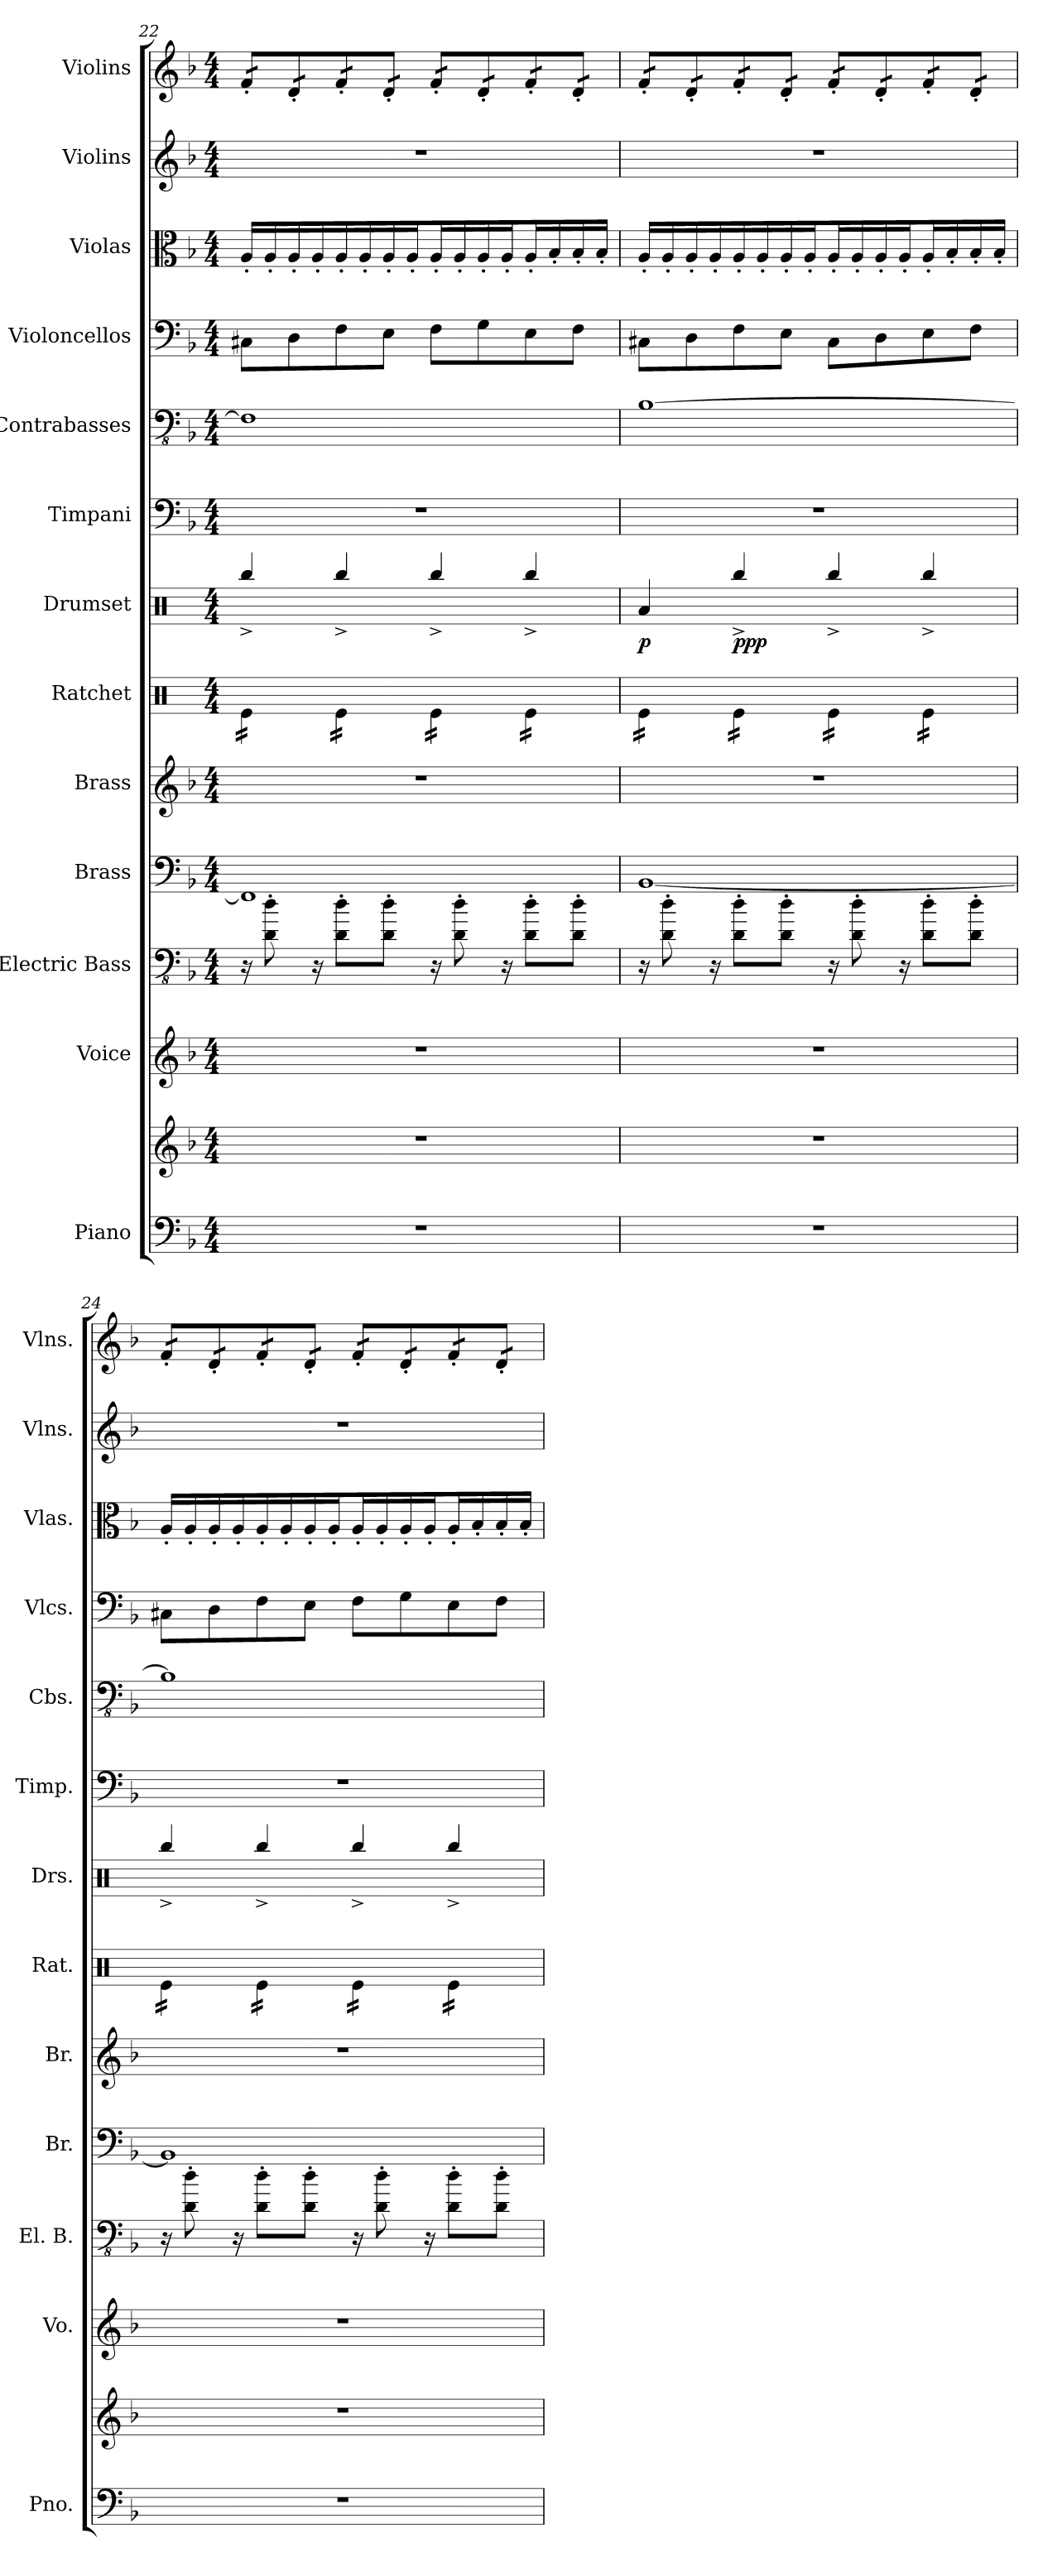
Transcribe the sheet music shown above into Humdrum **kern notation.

**kern	**kern	**kern	**kern	**kern	**kern	**kern	**kern	**dynam	**kern	**kern	**kern	**kern	**kern	**kern
*part13	*part13	*part12	*part11	*part10	*part9	*part8	*part7	*part7	*part6	*part5	*part4	*part3	*part2	*part1
*staff14	*staff13	*staff12	*staff11	*staff10	*staff9	*staff8	*staff7	*staff7	*staff6	*staff5	*staff4	*staff3	*staff2	*staff1
*I"Piano	*	*I"Voice	*I"Electric Bass	*I"Brass	*I"Brass	*I"Ratchet	*I"Drumset	*	*I"Timpani	*I"Contrabasses	*I"Violoncellos	*I"Violas	*I"Violins	*I"Violins
*I'Pno.	*	*I'Vo.	*I'El. B.	*I'Br.	*I'Br.	*I'Rat.	*I'Drs.	*	*I'Timp.	*I'Cbs.	*I'Vlcs.	*I'Vlas.	*I'Vlns.	*I'Vlns.
*clefF4	*clefG2	*clefG2	*clefFv4	*clefF4	*clefG2	*clefX	*clefX	*	*clefF4	*clefFv4	*clefF4	*clefC3	*clefG2	*clefG2
*k[b-]	*k[b-]	*k[b-]	*k[b-]	*k[b-]	*k[b-]	*k[]	*k[]	*	*k[b-]	*k[b-]	*k[b-]	*k[b-]	*k[b-]	*k[b-]
*M4/4	*M4/4	*M4/4	*M4/4	*M4/4	*M4/4	*M4/4	*M4/4	*	*M4/4	*M4/4	*M4/4	*M4/4	*M4/4	*M4/4
=22	=22	=22	=22	=22	=22	=22	=22	=22	=22	=22	=22	=22	=22	=22
*	*	*	*	*	*	*tremolo	*	*	*	*	*	*	*	*
*	*	*	*	*	*	*	*	*	*	*	*	*tremolo	*	*
*	*	*	*	*	*	*	*	*	*	*	*	*	*	*tremolo
1r	1r	1r	16r	1FF]	1r	16Re\LL	4Rbb^/	.	1r	1FF]	8C#X\L	16A'/LL	1r	16f'/LL
.	.	.	8D\' 8d\'	.	.	16Re\	.	.	.	.	.	16A'/	.	16f'/
.	.	.	.	.	.	16Re\	.	.	.	.	8D\	16A'/	.	16d'/
.	.	.	16r	.	.	16Re\JJ	.	.	.	.	.	16A'/	.	16d'/
.	.	.	8D\' 8d\'L	.	.	16Re\LL	4Rbb^/	.	.	.	8F\	16A'/	.	16f'/
.	.	.	.	.	.	16Re\	.	.	.	.	.	16A'/	.	16f'/
.	.	.	8D\' 8d\'J	.	.	16Re\	.	.	.	.	8E\J	16A'/	.	16d'/
.	.	.	.	.	.	16Re\JJ	.	.	.	.	.	16A'/JJ	.	16d'/JJ
.	.	.	16r	.	.	16Re\LL	4Rbb^/	.	.	.	8F\L	16A'/LL	.	16f'/LL
.	.	.	8D\' 8d\'	.	.	16Re\	.	.	.	.	.	16A'/	.	16f'/
.	.	.	.	.	.	16Re\	.	.	.	.	8G\	16A'/	.	16d'/
.	.	.	16r	.	.	16Re\JJ	.	.	.	.	.	16A'/JJ	.	16d'/
*	*	*	*	*	*	*	*	*	*	*	*	*Xtremolo	*	*
.	.	.	8D\' 8d\'L	.	.	16Re\LL	4Rbb^/	.	.	.	8E\	16A'/LL	.	16f'/
.	.	.	.	.	.	16Re\	.	.	.	.	.	16B-'/J	.	16f'/
*	*	*	*	*	*	*	*	*	*	*	*	*tremolo	*	*
.	.	.	8D\' 8d\'J	.	.	16Re\	.	.	.	.	8F\J	16B-'/	.	16d'/
.	.	.	.	.	.	16Re\JJ	.	.	.	.	.	16B-'/JJ	.	16d'/JJ
=23	=23	=23	=23	=23	=23	=23	=23	=23	=23	=23	=23	=23	=23	=23
!	!	!	!	!	!	!	!	!LO:DY:b	!	!	!	!	!	!
1r	1r	1r	16r	[1BB-	1r	16Re\LL	4Ra/	p	1r	[1BB-	8C#X\L	16A'/LL	1r	16f'/LL
.	.	.	8D\' 8d\'	.	.	16Re\	.	.	.	.	.	16A'/	.	16f'/
.	.	.	.	.	.	16Re\	.	.	.	.	8D\	16A'/	.	16d'/
.	.	.	16r	.	.	16Re\JJ	.	.	.	.	.	16A'/	.	16d'/
!	!	!	!	!	!	!	!	!LO:DY:b	!	!	!	!	!	!
.	.	.	8D\' 8d\'L	.	.	16Re\LL	4Rbb^/	ppp	.	.	8F\	16A'/	.	16f'/
.	.	.	.	.	.	16Re\	.	.	.	.	.	16A'/	.	16f'/
.	.	.	8D\' 8d\'J	.	.	16Re\	.	.	.	.	8E\J	16A'/	.	16d'/
.	.	.	.	.	.	16Re\JJ	.	.	.	.	.	16A'/JJ	.	16d'/JJ
.	.	.	16r	.	.	16Re\LL	4Rbb^/	.	.	.	8C#\L	16A'/LL	.	16f'/LL
.	.	.	8D\' 8d\'	.	.	16Re\	.	.	.	.	.	16A'/	.	16f'/
.	.	.	.	.	.	16Re\	.	.	.	.	8D\	16A'/	.	16d'/
.	.	.	16r	.	.	16Re\JJ	.	.	.	.	.	16A'/JJ	.	16d'/
*	*	*	*	*	*	*	*	*	*	*	*	*Xtremolo	*	*
.	.	.	8D\' 8d\'L	.	.	16Re\LL	4Rbb^/	.	.	.	8E\	16A'/LL	.	16f'/
.	.	.	.	.	.	16Re\	.	.	.	.	.	16B-'/J	.	16f'/
*	*	*	*	*	*	*	*	*	*	*	*	*tremolo	*	*
.	.	.	8D\' 8d\'J	.	.	16Re\	.	.	.	.	8F\J	16B-'/	.	16d'/
.	.	.	.	.	.	16Re\JJ	.	.	.	.	.	16B-'/JJ	.	16d'/JJ
!!LO:PB:g=z
=24	=24	=24	=24	=24	=24	=24	=24	=24	=24	=24	=24	=24	=24	=24
1r	1r	1r	16r	1BB-]	1r	16Re\LL	4Rbb^/	.	1r	1BB-]	8C#X\L	16A'/LL	1r	16f'/LL
.	.	.	8D\' 8d\'	.	.	16Re\	.	.	.	.	.	16A'/	.	16f'/
.	.	.	.	.	.	16Re\	.	.	.	.	8D\	16A'/	.	16d'/
.	.	.	16r	.	.	16Re\JJ	.	.	.	.	.	16A'/	.	16d'/
.	.	.	8D\' 8d\'L	.	.	16Re\LL	4Rbb^/	.	.	.	8F\	16A'/	.	16f'/
.	.	.	.	.	.	16Re\	.	.	.	.	.	16A'/	.	16f'/
.	.	.	8D\' 8d\'J	.	.	16Re\	.	.	.	.	8E\J	16A'/	.	16d'/
.	.	.	.	.	.	16Re\JJ	.	.	.	.	.	16A'/JJ	.	16d'/JJ
.	.	.	16r	.	.	16Re\LL	4Rbb^/	.	.	.	8F\L	16A'/LL	.	16f'/LL
.	.	.	8D\' 8d\'	.	.	16Re\	.	.	.	.	.	16A'/	.	16f'/
.	.	.	.	.	.	16Re\	.	.	.	.	8G\	16A'/	.	16d'/
.	.	.	16r	.	.	16Re\JJ	.	.	.	.	.	16A'/JJ	.	16d'/
*	*	*	*	*	*	*	*	*	*	*	*	*Xtremolo	*	*
.	.	.	8D\' 8d\'L	.	.	16Re\LL	4Rbb^/	.	.	.	8E\	16A'/LL	.	16f'/
.	.	.	.	.	.	16Re\	.	.	.	.	.	16B-'/J	.	16f'/
*	*	*	*	*	*	*	*	*	*	*	*	*tremolo	*	*
.	.	.	8D\' 8d\'J	.	.	16Re\	.	.	.	.	8F\J	16B-'/	.	16d'/
.	.	.	.	.	.	16Re\JJ	.	.	.	.	.	16B-'/JJ	.	16d'/JJ
*	*	*	*	*	*	*	*	*	*	*	*	*	*	*Xtremolo
*	*	*	*	*	*	*	*	*	*	*	*	*Xtremolo	*	*
*	*	*	*	*	*	*Xtremolo	*	*	*	*	*	*	*	*
=	=	=	=	=	=	=	=	=	=	=	=	=	=	=
*-	*-	*-	*-	*-	*-	*-	*-	*-	*-	*-	*-	*-	*-	*-
